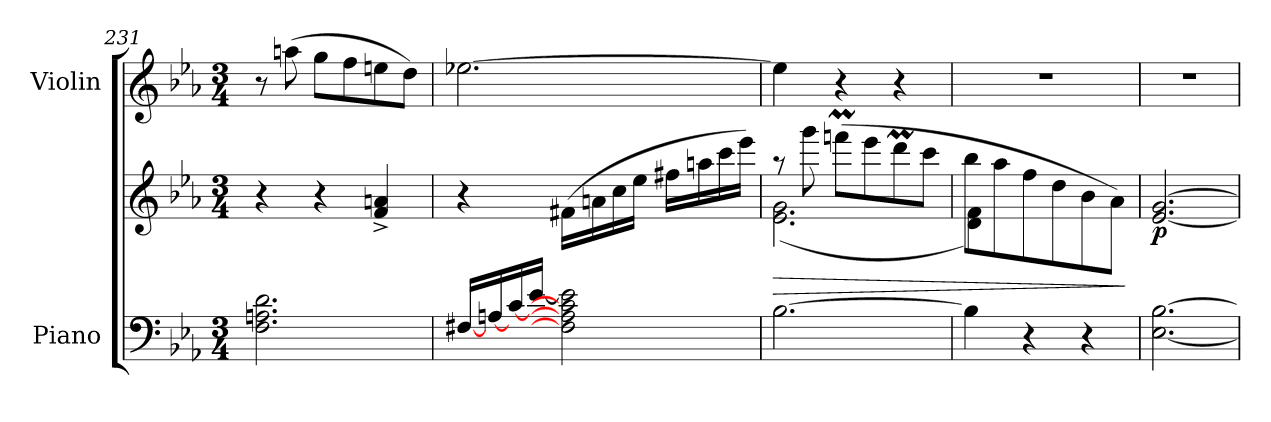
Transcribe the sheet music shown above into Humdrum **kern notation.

**kern	**kern	**dynam	**kern
*part2	*part2	*part2	*part1
*staff3	*staff2	*staff2/3	*staff1
*I"Piano	*	*	*I"Violin
*I'Pno	*	*	*I'Vln
!!LO:PB:g=z
*clefF4	*clefG2	*	*clefG2
*k[b-e-a-]	*k[b-e-a-]	*	*k[b-e-a-]
*M3/4	*M3/4	*	*M3/4
=231	=231	=231	=231
2.F\ 2.An\ 2.d\	4r	.	8r
.	.	.	(>8aan\
.	4r	.	8gg\L
.	.	.	8ff\
.	4f/^ 4an/^	.	8een\
.	.	.	8dd\J)
=232	=232	=232	=232
[16F#X/LL	4r	.	[2.ee-X\
[16An/	.	.	.
[16c/	.	.	.
[16e-/JJ	.	.	.
2F#\] 2A\] 2c\] 2e-\]	(>16f#X\LL	.	.
.	16an\	.	.
.	16cc\	.	.
.	16ee-\JJ	.	.
.	16ff#X\LL	.	.
.	16aan\	.	.
.	16ccc\	.	.
.	16eee-\JJ)	.	.
=233	=233	=233	=233
!	!	!LO:HP:b	!
*	*^	*	*
[2.B-\	8raa	(>2.e-\ 2.g\	>	4ee-\]
.	8ggg\	.	.	.
.	(>8fffnM\L	.	.	4r
.	8eee-\	.	.	.
.	8dddm\	.	.	4r
.	8ccc\J	.	.	.
=234	=234	=234	=234	=234
*^	*	*	*	*
4ryy	4B-\]	8bb-\L	4d\ 4f\)	.	2.r
.	.	8aa-\	.	.	.
4r	2ryy	8ff\	2ryy	.	.
.	.	8dd\	.	.	.
4r	.	8b-\	.	.	.
.	.	8a-\J)	.	.	.
*v	*v	*	*	*	*
*	*v	*v	*	*
.	.	]	.
=235	=235	=235	=235
!	!	!LO:DY:b	!
[2.E-\ [2.B-\	[2.e-/ [2.g/	p	2.r
=	=	=	=
*-	*-	*-	*-
